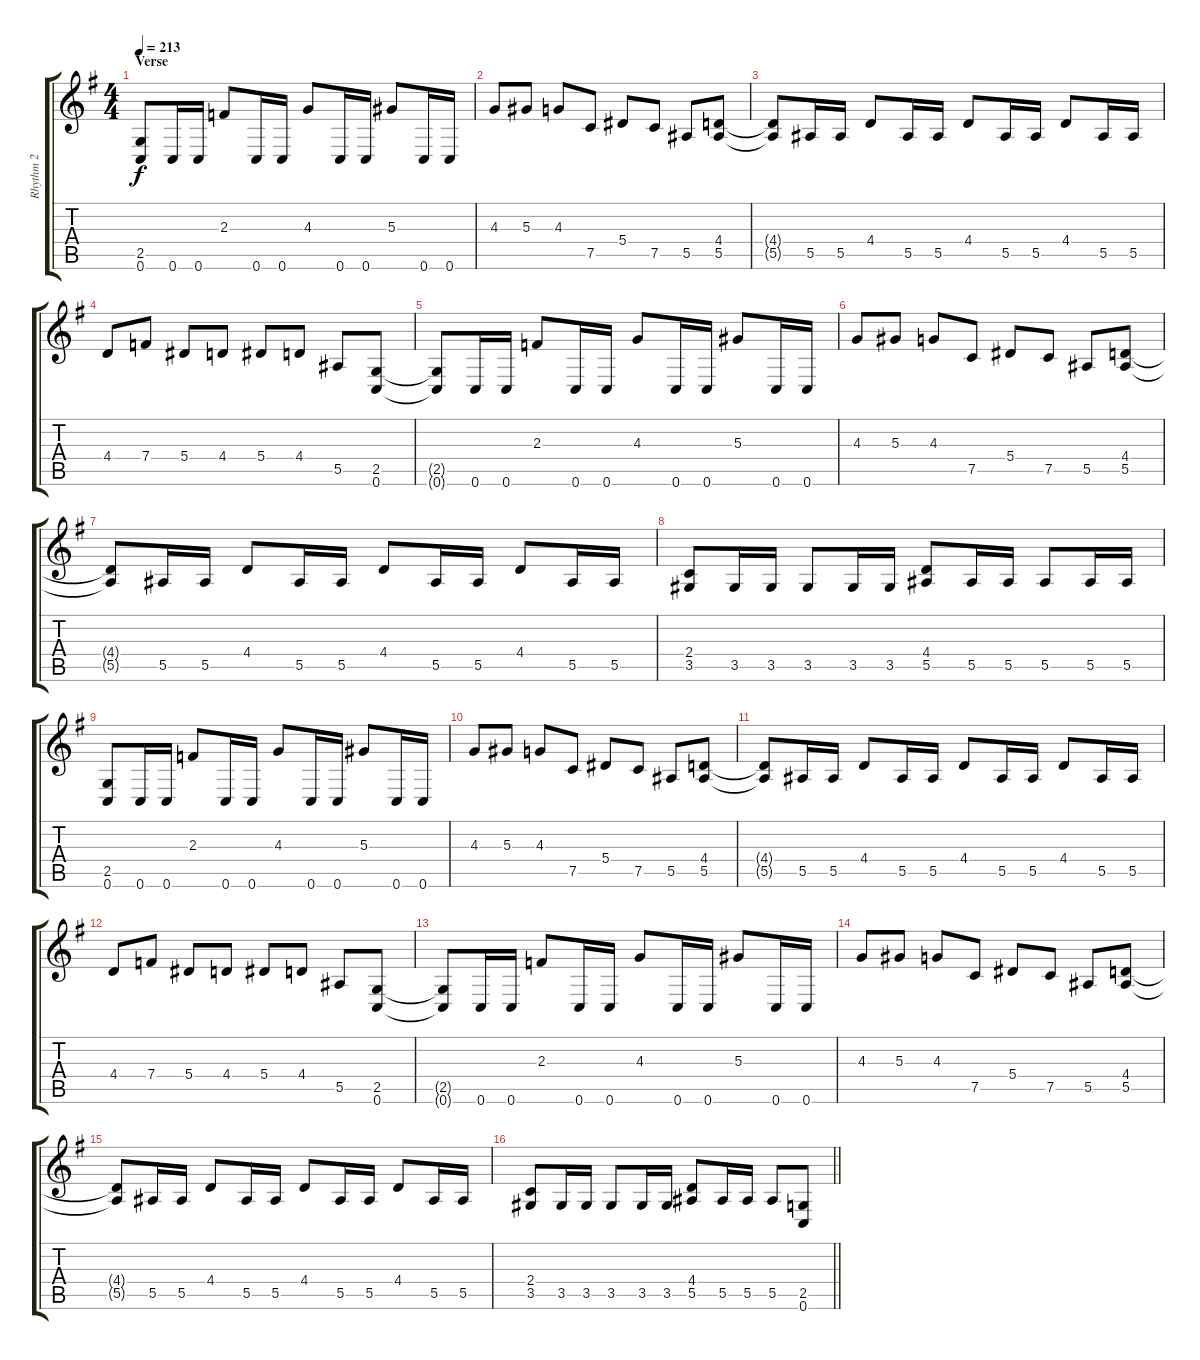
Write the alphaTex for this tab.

\track ("Rhythm 2" "Rhythm 2") {instrument distortionguitar}
\staff {score tabs}
\tuning (C4 G3 Eb3 Bb2 F2 C2) {hide}
\ts (4 4)
\section ("" "Verse")
\tempo 213
\clef g2
\ks eminor
(2.5 0.6).8{dy f} 0.6.16 0.6.16 2.3.8 0.6.16 0.6.16 4.3.8 0.6.16 0.6.16 5.3.8 0.6.16 0.6.16 |
4.3.8 5.3.8 4.3.8 7.5.8 5.4.8 7.5.8 5.5.8 (4.4 5.5).8 |
(4.4{t} 5.5{t}).8 5.5.16 5.5.16 4.4.8 5.5.16 5.5.16 4.4.8 5.5.16 5.5.16 4.4.8 5.5.16 5.5.16 |
4.4.8 7.4.8 5.4.8 4.4.8 5.4.8 4.4.8 5.5.8 (2.5 0.6).8 |
(2.5{t} 0.6{t}).8 0.6.16 0.6.16 2.3.8 0.6.16 0.6.16 4.3.8 0.6.16 0.6.16 5.3.8 0.6.16 0.6.16 |
4.3.8 5.3.8 4.3.8 7.5.8 5.4.8 7.5.8 5.5.8 (4.4 5.5).8 |
(4.4{t} 5.5{t}).8 5.5.16 5.5.16 4.4.8 5.5.16 5.5.16 4.4.8 5.5.16 5.5.16 4.4.8 5.5.16 5.5.16 |
(2.4 3.5).8 3.5.16 3.5.16 3.5.8 3.5.16 3.5.16 (4.4 5.5).8 5.5.16 5.5.16 5.5.8 5.5.16 5.5.16 |
(2.5 0.6).8 0.6.16 0.6.16 2.3.8 0.6.16 0.6.16 4.3.8 0.6.16 0.6.16 5.3.8 0.6.16 0.6.16 |
4.3.8 5.3.8 4.3.8 7.5.8 5.4.8 7.5.8 5.5.8 (4.4 5.5).8 |
(4.4{t} 5.5{t}).8 5.5.16 5.5.16 4.4.8 5.5.16 5.5.16 4.4.8 5.5.16 5.5.16 4.4.8 5.5.16 5.5.16 |
4.4.8 7.4.8 5.4.8 4.4.8 5.4.8 4.4.8 5.5.8 (2.5 0.6).8 |
(2.5{t} 0.6{t}).8 0.6.16 0.6.16 2.3.8 0.6.16 0.6.16 4.3.8 0.6.16 0.6.16 5.3.8 0.6.16 0.6.16 |
4.3.8 5.3.8 4.3.8 7.5.8 5.4.8 7.5.8 5.5.8 (4.4 5.5).8 |
(4.4{t} 5.5{t}).8 5.5.16 5.5.16 4.4.8 5.5.16 5.5.16 4.4.8 5.5.16 5.5.16 4.4.8 5.5.16 5.5.16 |
\barLineRight lightlight
(2.4 3.5).8 3.5.16 3.5.16 3.5.8 3.5.16 3.5.16 (4.4 5.5).8 5.5.16 5.5.16 5.5.8 (2.5 0.6).8
